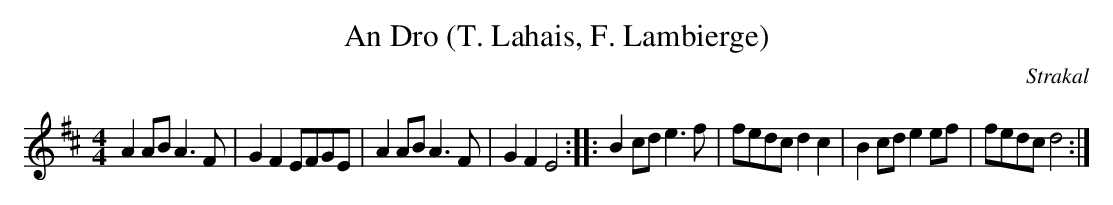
X:1
T:An Dro (T. Lahais, F. Lambierge)
C:Strakal
M:4/4
L:1/8
K:D
A2 AB A3F|G2F2 EFGE|A2 AB A3F|G2F2 E4:|\
|:B2cde3f|fedc d2c2|B2cd e2ef|fedc d4:|
